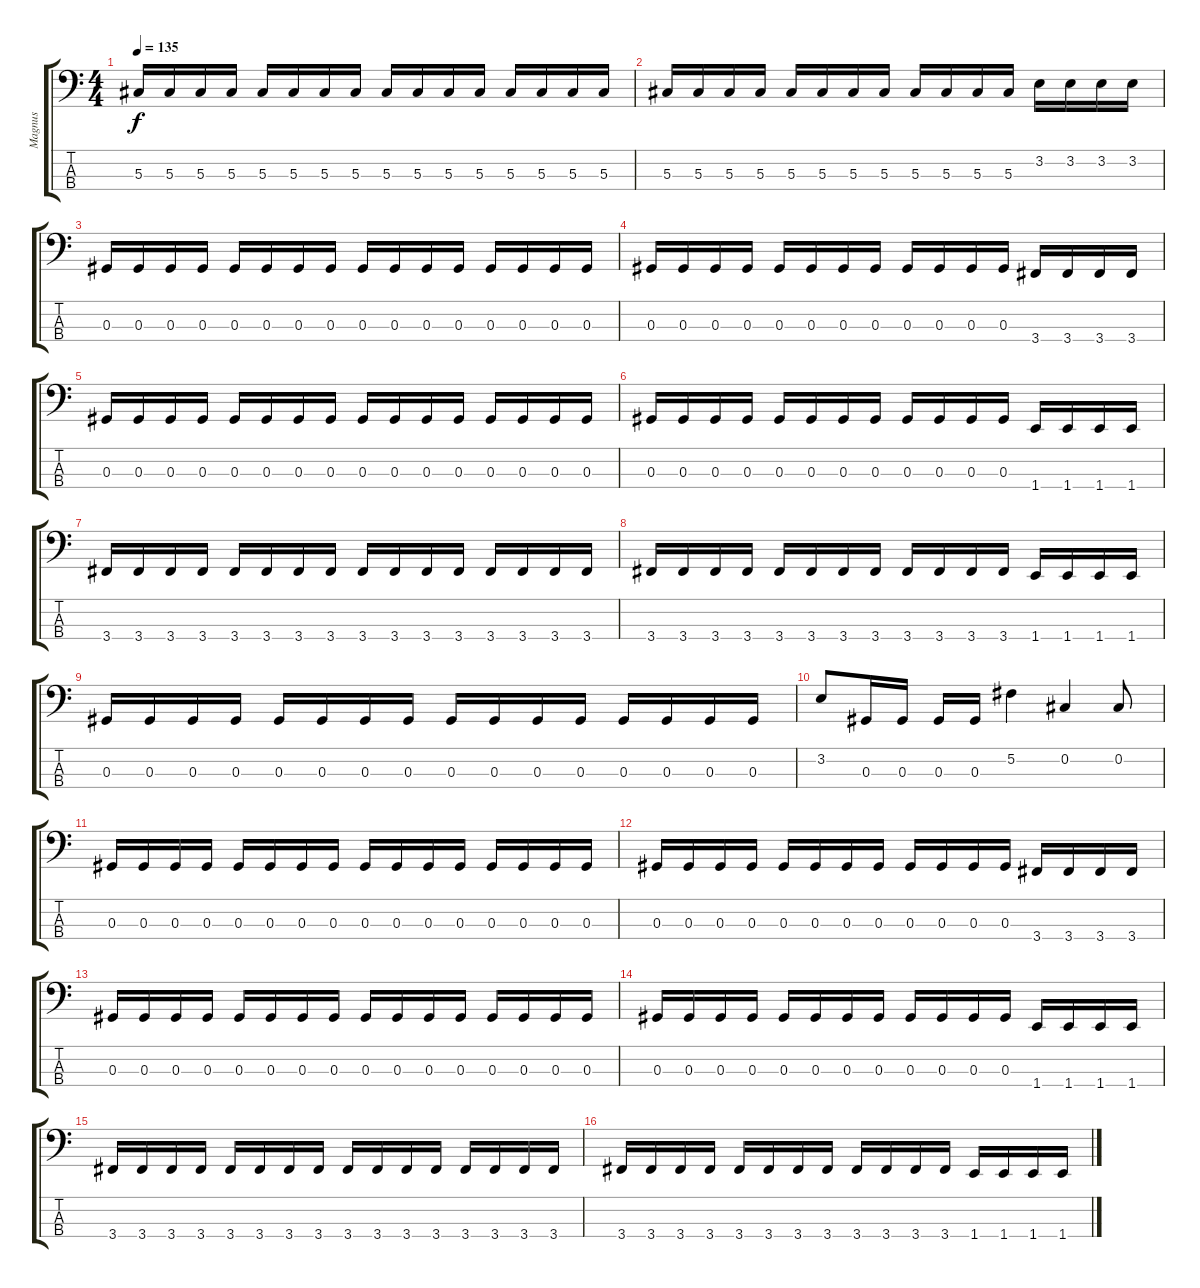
\track ("Magnus" "Magnus") {instrument electricbasspick}
\staff {score tabs}
\tuning (Gb2 Db2 Ab1 Eb1) {hide}
\ts (4 4)
\tempo 135
\clef f4
\ks c
5.3.16{dy f} 5.3.16 5.3.16 5.3.16 5.3.16 5.3.16 5.3.16 5.3.16 5.3.16 5.3.16 5.3.16 5.3.16 5.3.16 5.3.16 5.3.16 5.3.16 |
5.3.16 5.3.16 5.3.16 5.3.16 5.3.16 5.3.16 5.3.16 5.3.16 5.3.16 5.3.16 5.3.16 5.3.16 3.2.16 3.2.16 3.2.16 3.2.16 |
0.3.16 0.3.16 0.3.16 0.3.16 0.3.16 0.3.16 0.3.16 0.3.16 0.3.16 0.3.16 0.3.16 0.3.16 0.3.16 0.3.16 0.3.16 0.3.16 |
0.3.16 0.3.16 0.3.16 0.3.16 0.3.16 0.3.16 0.3.16 0.3.16 0.3.16 0.3.16 0.3.16 0.3.16 3.4.16 3.4.16 3.4.16 3.4.16 |
0.3.16 0.3.16 0.3.16 0.3.16 0.3.16 0.3.16 0.3.16 0.3.16 0.3.16 0.3.16 0.3.16 0.3.16 0.3.16 0.3.16 0.3.16 0.3.16 |
0.3.16 0.3.16 0.3.16 0.3.16 0.3.16 0.3.16 0.3.16 0.3.16 0.3.16 0.3.16 0.3.16 0.3.16 1.4.16 1.4.16 1.4.16 1.4.16 |
3.4.16 3.4.16 3.4.16 3.4.16 3.4.16 3.4.16 3.4.16 3.4.16 3.4.16 3.4.16 3.4.16 3.4.16 3.4.16 3.4.16 3.4.16 3.4.16 |
3.4.16 3.4.16 3.4.16 3.4.16 3.4.16 3.4.16 3.4.16 3.4.16 3.4.16 3.4.16 3.4.16 3.4.16 1.4.16 1.4.16 1.4.16 1.4.16 |
0.3.16 0.3.16 0.3.16 0.3.16 0.3.16 0.3.16 0.3.16 0.3.16 0.3.16 0.3.16 0.3.16 0.3.16 0.3.16 0.3.16 0.3.16 0.3.16 |
3.2.8 0.3.16 0.3.16 0.3.16 0.3.16 5.2.4 0.2.4 0.2.8 |
0.3.16 0.3.16 0.3.16 0.3.16 0.3.16 0.3.16 0.3.16 0.3.16 0.3.16 0.3.16 0.3.16 0.3.16 0.3.16 0.3.16 0.3.16 0.3.16 |
0.3.16 0.3.16 0.3.16 0.3.16 0.3.16 0.3.16 0.3.16 0.3.16 0.3.16 0.3.16 0.3.16 0.3.16 3.4.16 3.4.16 3.4.16 3.4.16 |
0.3.16 0.3.16 0.3.16 0.3.16 0.3.16 0.3.16 0.3.16 0.3.16 0.3.16 0.3.16 0.3.16 0.3.16 0.3.16 0.3.16 0.3.16 0.3.16 |
0.3.16 0.3.16 0.3.16 0.3.16 0.3.16 0.3.16 0.3.16 0.3.16 0.3.16 0.3.16 0.3.16 0.3.16 1.4.16 1.4.16 1.4.16 1.4.16 |
3.4.16 3.4.16 3.4.16 3.4.16 3.4.16 3.4.16 3.4.16 3.4.16 3.4.16 3.4.16 3.4.16 3.4.16 3.4.16 3.4.16 3.4.16 3.4.16 |
3.4.16 3.4.16 3.4.16 3.4.16 3.4.16 3.4.16 3.4.16 3.4.16 3.4.16 3.4.16 3.4.16 3.4.16 1.4.16 1.4.16 1.4.16 1.4.16
